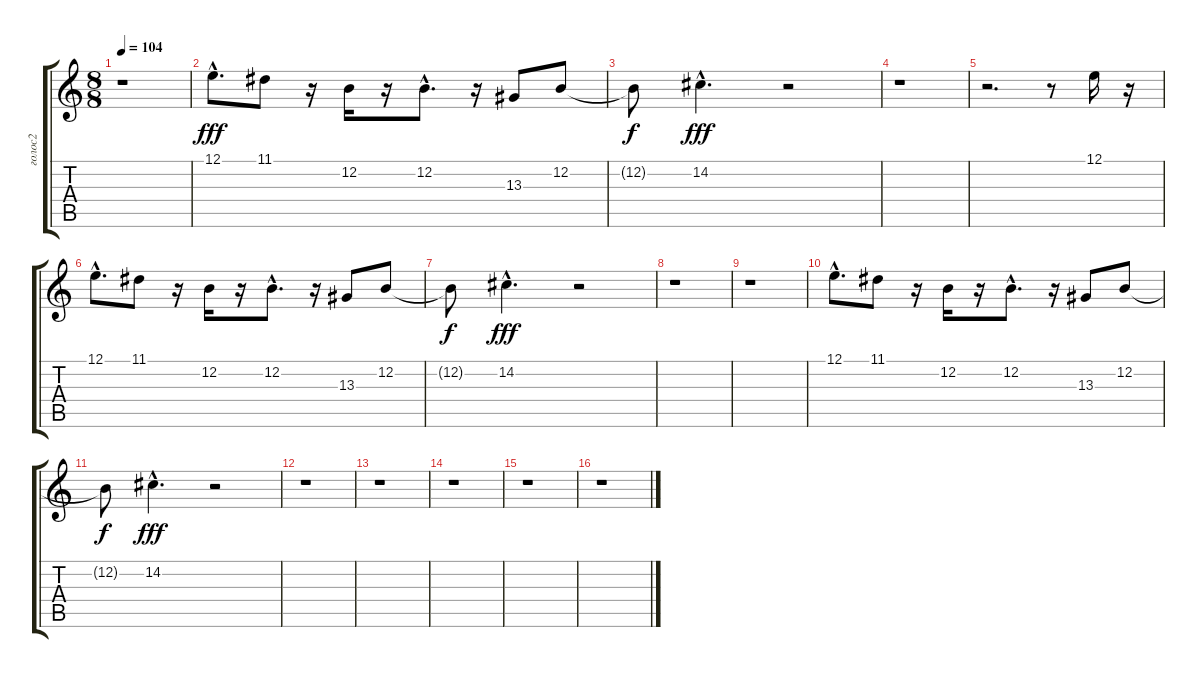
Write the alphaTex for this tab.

\track ("голос2" "голос2") {instrument synthvoice}
\staff {score tabs}
\tuning (E4 B3 G3 D3 A2 E2) {hide}
\ts (8 8)
\tempo 104
\clef g2
\ks c
r.1{dy fff} |
12.1{hac}.8{d} 11.1.8 r.16 12.2.16 r.16 12.2{hac}.8{d} r.16 13.3.8 12.2.8 |
12.2{t}.8{dy f} 14.2{hac}.4{d dy fff} r.2 |
r.1 |
r.2{d} r.8 12.1.16 r.16 |
12.1{hac}.8{d} 11.1.8 r.16 12.2.16 r.16 12.2{hac}.8{d} r.16 13.3.8 12.2.8 |
12.2{t}.8{dy f} 14.2{hac}.4{d dy fff} r.2 |
r.1 |
r.1 |
12.1{hac}.8{d} 11.1.8 r.16 12.2.16 r.16 12.2{hac}.8{d} r.16 13.3.8 12.2.8 |
12.2{t}.8{dy f} 14.2{hac}.4{d dy fff} r.2 |
r.1 |
r.1 |
r.1 |
r.1 |
r.1
